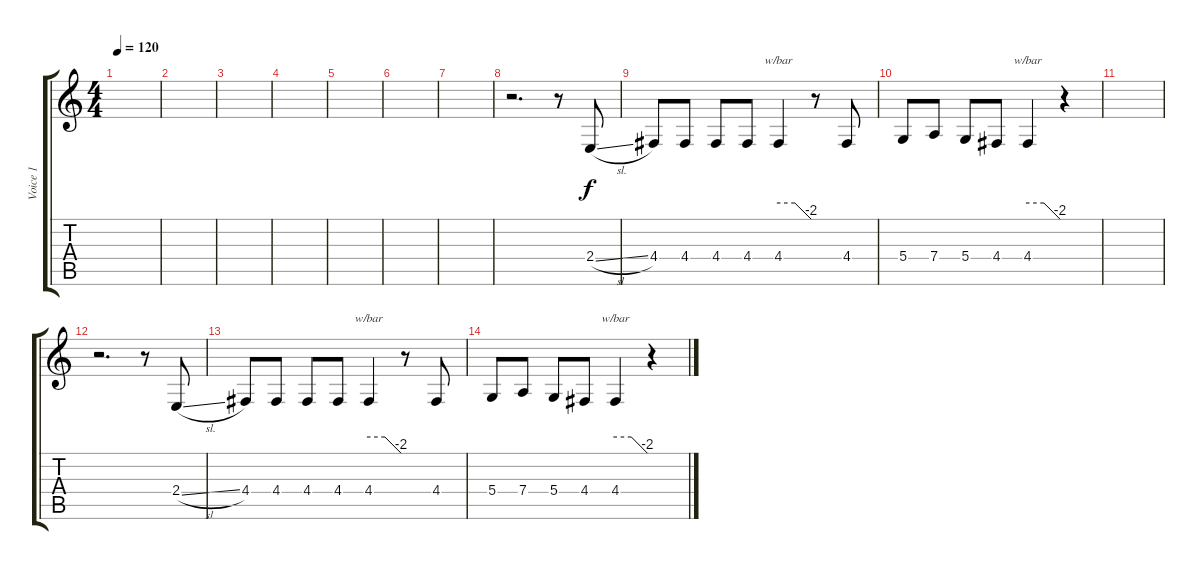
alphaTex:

\track ("Voice 1" "Voice 1") {instrument rockorgan}
\staff {score tabs}
\tuning (E4 B3 G3 D3 A2 E2) {hide}
\ts (4 4)
\tempo 120
\clef g2
\ks c
|
|
|
|
|
|
|
r.2{d} r.8 2.4{sl}.8 |
4.4.8 4.4.8 4.4.8 4.4.8 4.4.4{tbe (custom default 0 0 30 0 60 -8)} r.8 4.4.8 |
5.4.8 7.4.8 5.4.8 4.4.8 4.4.4{tbe (custom default 0 0 30 0 60 -8)} r.4 |
|
r.2{d} r.8 2.4{sl}.8 |
4.4.8 4.4.8 4.4.8 4.4.8 4.4.4{tbe (custom default 0 0 30 0 60 -8)} r.8 4.4.8 |
5.4.8 7.4.8 5.4.8 4.4.8 4.4.4{tbe (custom default 0 0 30 0 60 -8)} r.4
